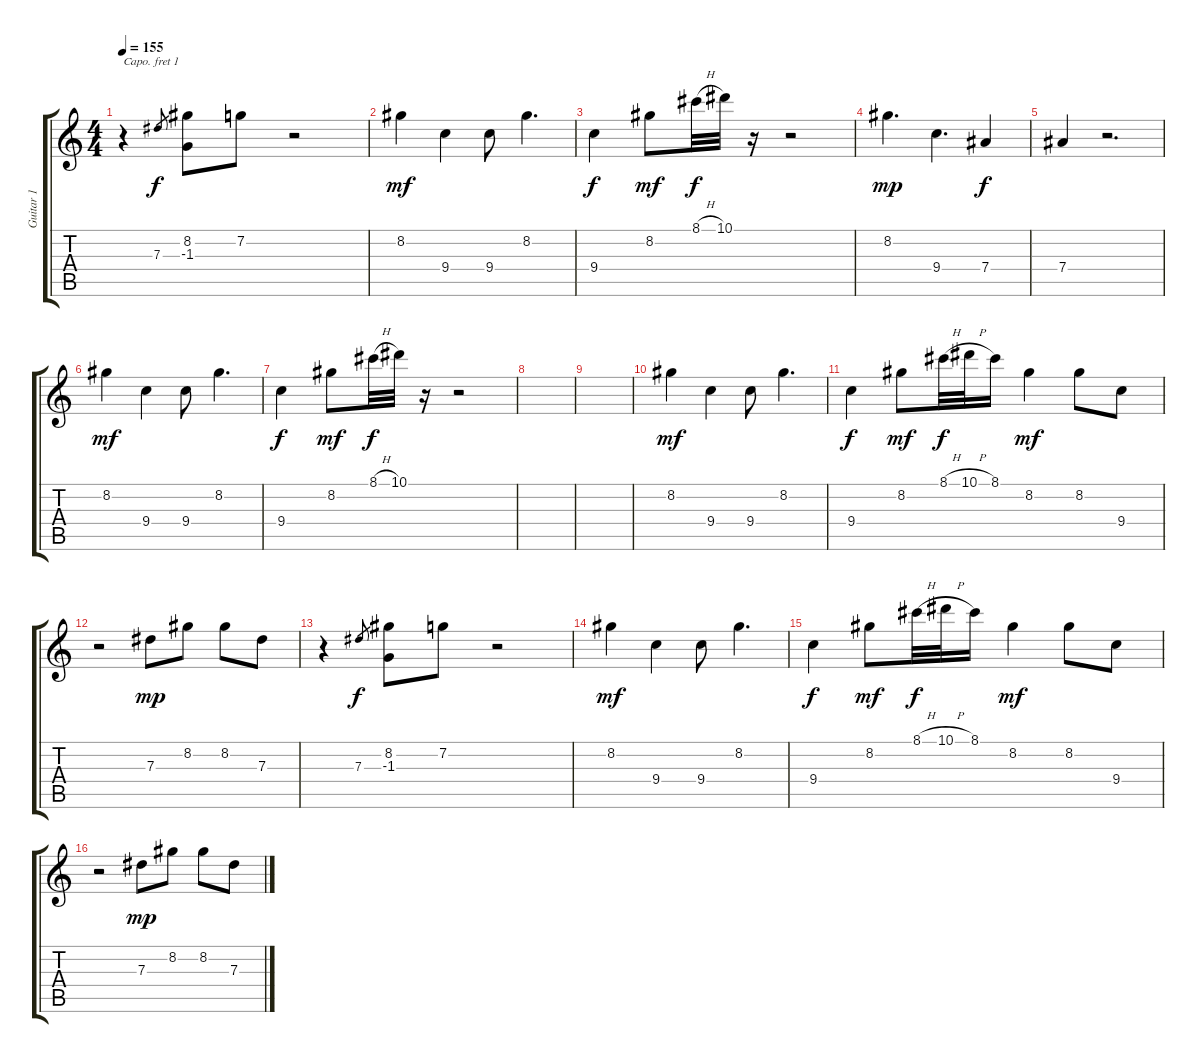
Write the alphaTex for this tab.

\track ("Guitar 1" "Guitar 1") {instrument acousticguitarnylon}
\staff {score tabs}
\capo 1
\tuning (E4 B3 G3 D3 A2 E2) {hide}
\ts (4 4)
\tempo 155
\clef g2
\ks c
r.4{dy mp} 7.3.8{gr dy f} (8.2 -1.3).8 7.2.8 r.2 |
8.2.4{dy mf} 9.4.4 9.4.8 8.2.4{d} |
9.4.4{dy f} 8.2.8{dy mf} 8.1{h}.32{dy f} 10.1.32 r.16 r.2 |
8.2.4{d dy mp} 9.4.4{d} 7.4.4{dy f} |
7.4.4 r.2{d} |
8.2.4{dy mf} 9.4.4 9.4.8 8.2.4{d} |
9.4.4{dy f} 8.2.8{dy mf} 8.1{h}.32{dy f} 10.1.32 r.16 r.2 |
|
|
8.2.4{dy mf} 9.4.4 9.4.8 8.2.4{d} |
9.4.4{dy f} 8.2.8{dy mf} 8.1{h}.32{dy f} 10.1{h}.32 8.1.16 8.2.4{dy mf} 8.2.8 9.4.8 |
r.2 7.3.8{dy mp} 8.2.8 8.2.8 7.3.8 |
r.4 7.3.8{gr dy f} (8.2 -1.3).8 7.2.8 r.2 |
8.2.4{dy mf} 9.4.4 9.4.8 8.2.4{d} |
9.4.4{dy f} 8.2.8{dy mf} 8.1{h}.32{dy f} 10.1{h}.32 8.1.16 8.2.4{dy mf} 8.2.8 9.4.8 |
r.2 7.3.8{dy mp} 8.2.8 8.2.8 7.3.8
